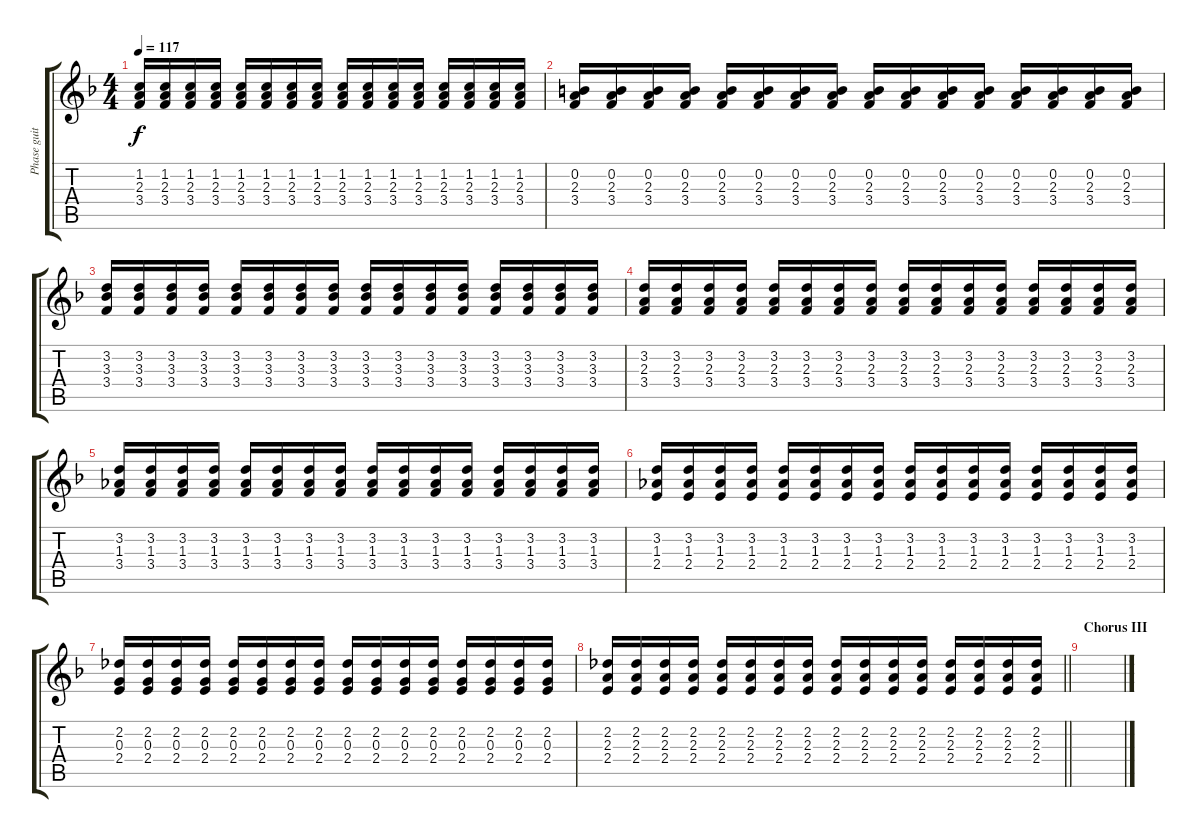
\track ("Phase guitar" "Phase guit") {instrument electricguitarclean}
\staff {score tabs}
\tuning (E4 B3 G3 D3 A2 E2) {hide}
\ts (4 4)
\tempo 117
\clef g2
\ks f
(1.2 2.3 3.4).16{dy f} (1.2 2.3 3.4).16 (1.2 2.3 3.4).16 (1.2 2.3 3.4).16 (1.2 2.3 3.4).16 (1.2 2.3 3.4).16 (1.2 2.3 3.4).16 (1.2 2.3 3.4).16 (1.2 2.3 3.4).16 (1.2 2.3 3.4).16 (1.2 2.3 3.4).16 (1.2 2.3 3.4).16 (1.2 2.3 3.4).16 (1.2 2.3 3.4).16 (1.2 2.3 3.4).16 (1.2 2.3 3.4).16 |
(0.2 2.3 3.4).16 (0.2 2.3 3.4).16 (0.2 2.3 3.4).16 (0.2 2.3 3.4).16 (0.2 2.3 3.4).16 (0.2 2.3 3.4).16 (0.2 2.3 3.4).16 (0.2 2.3 3.4).16 (0.2 2.3 3.4).16 (0.2 2.3 3.4).16 (0.2 2.3 3.4).16 (0.2 2.3 3.4).16 (0.2 2.3 3.4).16 (0.2 2.3 3.4).16 (0.2 2.3 3.4).16 (0.2 2.3 3.4).16 |
(3.2 3.3 3.4).16 (3.2 3.3 3.4).16 (3.2 3.3 3.4).16 (3.2 3.3 3.4).16 (3.2 3.3 3.4).16 (3.2 3.3 3.4).16 (3.2 3.3 3.4).16 (3.2 3.3 3.4).16 (3.2 3.3 3.4).16 (3.2 3.3 3.4).16 (3.2 3.3 3.4).16 (3.2 3.3 3.4).16 (3.2 3.3 3.4).16 (3.2 3.3 3.4).16 (3.2 3.3 3.4).16 (3.2 3.3 3.4).16 |
(3.2 2.3 3.4).16 (3.2 2.3 3.4).16 (3.2 2.3 3.4).16 (3.2 2.3 3.4).16 (3.2 2.3 3.4).16 (3.2 2.3 3.4).16 (3.2 2.3 3.4).16 (3.2 2.3 3.4).16 (3.2 2.3 3.4).16 (3.2 2.3 3.4).16 (3.2 2.3 3.4).16 (3.2 2.3 3.4).16 (3.2 2.3 3.4).16 (3.2 2.3 3.4).16 (3.2 2.3 3.4).16 (3.2 2.3 3.4).16 |
(3.2 1.3 3.4).16 (3.2 1.3 3.4).16 (3.2 1.3 3.4).16 (3.2 1.3 3.4).16 (3.2 1.3 3.4).16 (3.2 1.3 3.4).16 (3.2 1.3 3.4).16 (3.2 1.3 3.4).16 (3.2 1.3 3.4).16 (3.2 1.3 3.4).16 (3.2 1.3 3.4).16 (3.2 1.3 3.4).16 (3.2 1.3 3.4).16 (3.2 1.3 3.4).16 (3.2 1.3 3.4).16 (3.2 1.3 3.4).16 |
(3.2 1.3 2.4).16 (3.2 1.3 2.4).16 (3.2 1.3 2.4).16 (3.2 1.3 2.4).16 (3.2 1.3 2.4).16 (3.2 1.3 2.4).16 (3.2 1.3 2.4).16 (3.2 1.3 2.4).16 (3.2 1.3 2.4).16 (3.2 1.3 2.4).16 (3.2 1.3 2.4).16 (3.2 1.3 2.4).16 (3.2 1.3 2.4).16 (3.2 1.3 2.4).16 (3.2 1.3 2.4).16 (3.2 1.3 2.4).16 |
(2.2 0.3 2.4).16 (2.2 0.3 2.4).16 (2.2 0.3 2.4).16 (2.2 0.3 2.4).16 (2.2 0.3 2.4).16 (2.2 0.3 2.4).16 (2.2 0.3 2.4).16 (2.2 0.3 2.4).16 (2.2 0.3 2.4).16 (2.2 0.3 2.4).16 (2.2 0.3 2.4).16 (2.2 0.3 2.4).16 (2.2 0.3 2.4).16 (2.2 0.3 2.4).16 (2.2 0.3 2.4).16 (2.2 0.3 2.4).16 |
\barLineRight lightlight
(2.2 2.3 2.4).16 (2.2 2.3 2.4).16 (2.2 2.3 2.4).16 (2.2 2.3 2.4).16 (2.2 2.3 2.4).16 (2.2 2.3 2.4).16 (2.2 2.3 2.4).16 (2.2 2.3 2.4).16 (2.2 2.3 2.4).16 (2.2 2.3 2.4).16 (2.2 2.3 2.4).16 (2.2 2.3 2.4).16 (2.2 2.3 2.4).16 (2.2 2.3 2.4).16 (2.2 2.3 2.4).16 (2.2 2.3 2.4).16 |
\section ("" "Chorus III")
